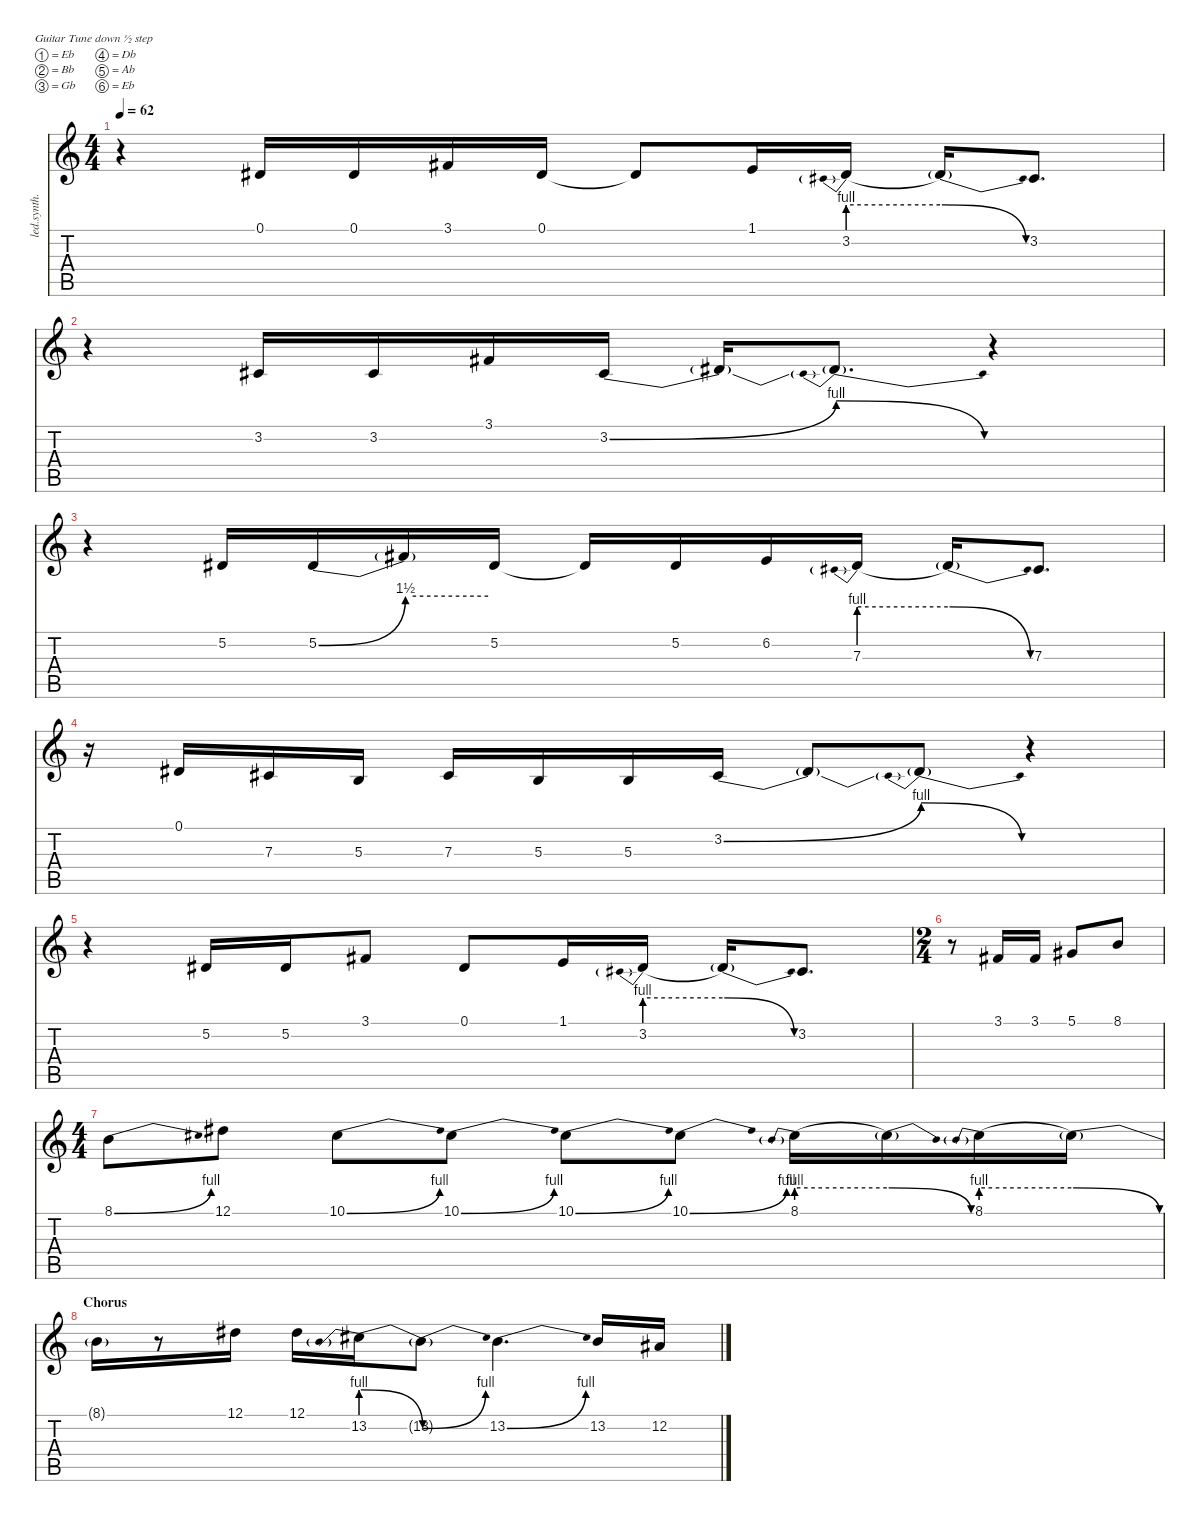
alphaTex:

\defaultSystemsLayout 4
\hideDynamics
\bracketExtendMode nobrackets
\otherSystemsTrackNameOrientation horizontal
\track ("Voice 2" "led.synth.") {instrument lead2sawtooth}
\staff {score tabs}
\tuning (Eb4 Bb3 Gb3 Db3 Ab2 Eb2)
\ts (4 4)
\tempo 62
\clef g2
\ks c
r.4{dy p} 0.1{acc #}.16{dy mf} 0.1{acc #}.16 3.1{acc #}.16 0.1{acc #}.16 0.1{t acc #}.8{dy f} 1.1.16{dy mf} 3.2{be (prebend 0 4 60 4)}.16 3.2{be (release 0 4 60 0) t}.16{dy f} 3.2{acc #}.8{d dy mf} |
r.4 3.2{acc #}.16 3.2{acc #}.16 3.1{acc #}.16 3.2{be (bend 0 0 60 4) acc #}.16 3.2{t}.16{dy f} 3.2{be (prebendrelease 0 4 60 0) t}.8{d} r.4 |
r.4 5.2{acc #}.16{dy mf} 5.2{be (bend 0 0 60 6) acc #}.16 5.2{be (hold 0 6 60 6) t}.16{dy f} 5.2{acc #}.16{dy mf} 5.2{t acc #}.16{dy f} 5.2{acc #}.16{dy mf} 6.2.16 7.3{be (prebend 0 4 60 4)}.16 7.3{be (release 0 4 60 0) t}.16{dy f} 7.3{acc #}.8{d dy mf} |
r.16 0.1{acc #}.16 7.3{acc #}.16 5.3.16 7.3{acc #}.16 5.3.16 5.3.16 3.2{be (bend 0 0 60 4) acc #}.16 3.2{t}.8{dy f} 3.2{be (prebendrelease 0 4 60 0) t}.8 r.4 |
r.4 5.2{acc #}.16{dy mf} 5.2{acc #}.16 3.1{acc #}.8 0.1{acc #}.8 1.1.16 3.2{be (prebend 0 4 60 4)}.16 3.2{be (release 0 4 60 0) t}.16{dy f} 3.2{acc #}.8{d dy mf} |
\ts (2 4)
r.8 3.1{acc #}.16 3.1{acc #}.16 5.1{acc #}.8 8.1.8 |
\ts (4 4)
8.1{be (bend 0 0 4.999999799999999 4)}.8 12.1{acc #}.8 10.1{be (bend 0 0 4.999999799999999 4) acc #}.8 10.1{be (bend 0 0 4.999999799999999 4) acc #}.8 10.1{be (bend 0 0 4.999999799999999 4) acc #}.8 10.1{be (bend 0 0 4.999999799999999 4) acc #}.8 8.1{be (prebend 0 4 60 4)}.16 8.1{be (release 0 4 60 0) t}.16{dy f} 8.1{be (prebend 0 4 60 4)}.16{dy mf} 8.1{be (release 0 4 60 0) t}.16{dy f} |
\section ("" "Chorus")
8.1{be (hold 0 0 60 0) t}.16 r.8 12.1{acc #}.16{dy mf} 12.1{acc #}.16 13.2{be (prebendrelease 0 4 60 0)}.16 13.2{be (bend 0 0 60 4) t}.8{dy f} 13.2{be (bend 0 0 4.999999799999999 4)}.4{d dy mf} 13.2.16 12.2{acc #}.16
